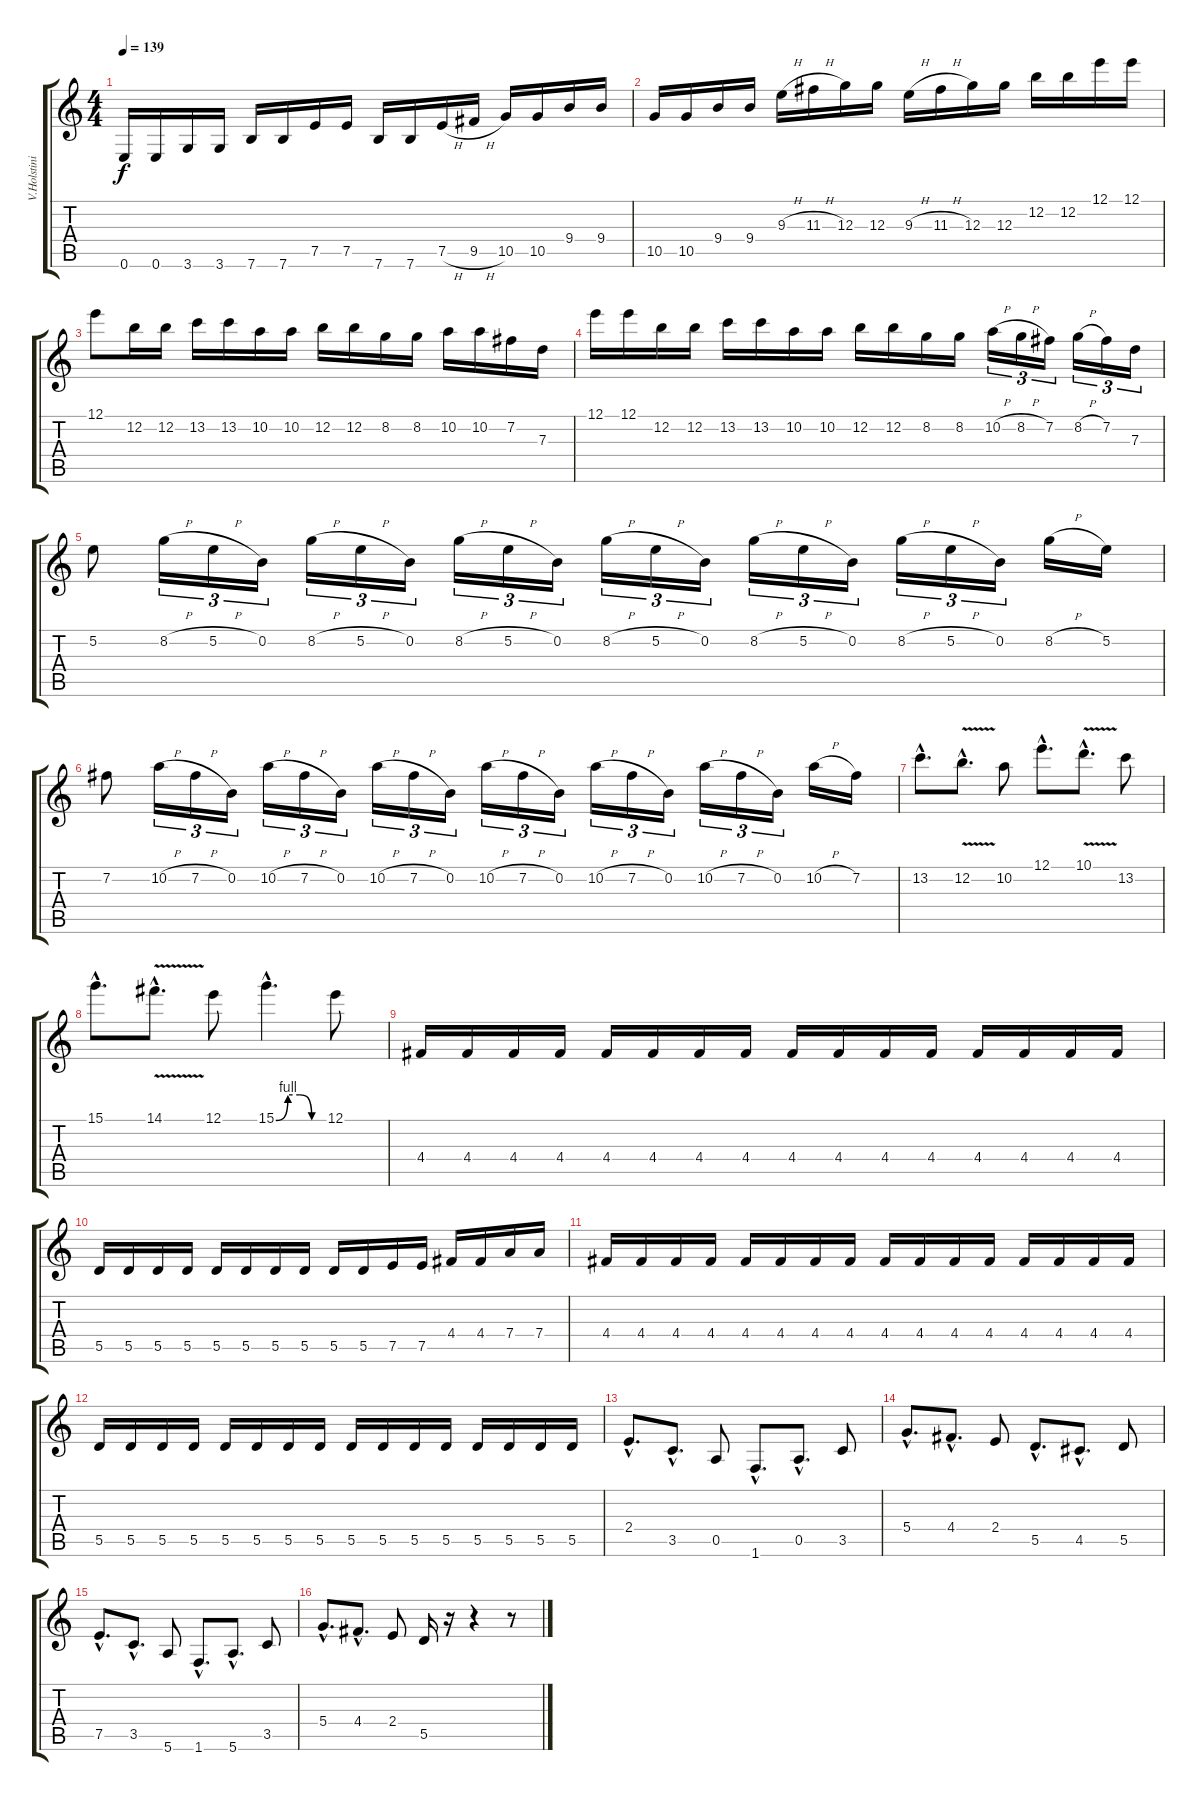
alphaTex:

\track ("V.Holstinin" "V.Holstini") {instrument distortionguitar}
\staff {score tabs}
\tuning (E4 B3 G3 D3 A2 E2) {hide}
\ts (4 4)
\tempo 139
\clef g2
\ks c
0.6.16{dy f} 0.6.16 3.6.16 3.6.16 7.6.16 7.6.16 7.5.16 7.5.16 7.6.16 7.6.16 7.5{h}.16 9.5{h}.16 10.5.16 10.5.16 9.4.16 9.4.16 |
10.5.16 10.5.16 9.4.16 9.4.16 9.3{h}.16 11.3{h}.16 12.3.16 12.3.16 9.3{h}.16 11.3{h}.16 12.3.16 12.3.16 12.2.16 12.2.16 12.1.16 12.1.16 |
12.1.8 12.2.16 12.2.16 13.2.16 13.2.16 10.2.16 10.2.16 12.2.16 12.2.16 8.2.16 8.2.16 10.2.16 10.2.16 7.2.16 7.3.16 |
12.1.16 12.1.16 12.2.16 12.2.16 13.2.16 13.2.16 10.2.16 10.2.16 12.2.16 12.2.16 8.2.16 8.2.16 10.2{h}.16{tu (3 2)} 8.2{h}.16{tu (3 2)} 7.2.16{tu (3 2)} 8.2{h}.16{tu (3 2)} 7.2.16{tu (3 2)} 7.3.16{tu (3 2)} |
5.2.8 8.2{h}.16{tu (3 2)} 5.2{h}.16{tu (3 2)} 0.2.16{tu (3 2)} 8.2{h}.16{tu (3 2)} 5.2{h}.16{tu (3 2)} 0.2.16{tu (3 2)} 8.2{h}.16{tu (3 2)} 5.2{h}.16{tu (3 2)} 0.2.16{tu (3 2)} 8.2{h}.16{tu (3 2)} 5.2{h}.16{tu (3 2)} 0.2.16{tu (3 2)} 8.2{h}.16{tu (3 2)} 5.2{h}.16{tu (3 2)} 0.2.16{tu (3 2)} 8.2{h}.16{tu (3 2)} 5.2{h}.16{tu (3 2)} 0.2.16{tu (3 2)} 8.2{h}.16 5.2.16 |
7.2.8 10.2{h}.16{tu (3 2)} 7.2{h}.16{tu (3 2)} 0.2.16{tu (3 2)} 10.2{h}.16{tu (3 2)} 7.2{h}.16{tu (3 2)} 0.2.16{tu (3 2)} 10.2{h}.16{tu (3 2)} 7.2{h}.16{tu (3 2)} 0.2.16{tu (3 2)} 10.2{h}.16{tu (3 2)} 7.2{h}.16{tu (3 2)} 0.2.16{tu (3 2)} 10.2{h}.16{tu (3 2)} 7.2{h}.16{tu (3 2)} 0.2.16{tu (3 2)} 10.2{h}.16{tu (3 2)} 7.2{h}.16{tu (3 2)} 0.2.16{tu (3 2)} 10.2{h}.16 7.2.16 |
13.2{hac}.8{d} 12.2{v hac}.8{d} 10.2.8 12.1{hac}.8{d} 10.1{v hac}.8{d} 13.2.8 |
15.1{hac}.8{d} 14.1{v hac}.8{d} 12.1.8 15.1{be (custom 0 0 15 4 30 4 45 0 60 0) hac}.4{d} 12.1.8 |
4.4.16 4.4.16 4.4.16 4.4.16 4.4.16 4.4.16 4.4.16 4.4.16 4.4.16 4.4.16 4.4.16 4.4.16 4.4.16 4.4.16 4.4.16 4.4.16 |
5.5.16 5.5.16 5.5.16 5.5.16 5.5.16 5.5.16 5.5.16 5.5.16 5.5.16 5.5.16 7.5.16 7.5.16 4.4.16 4.4.16 7.4.16 7.4.16 |
4.4.16 4.4.16 4.4.16 4.4.16 4.4.16 4.4.16 4.4.16 4.4.16 4.4.16 4.4.16 4.4.16 4.4.16 4.4.16 4.4.16 4.4.16 4.4.16 |
5.5.16 5.5.16 5.5.16 5.5.16 5.5.16 5.5.16 5.5.16 5.5.16 5.5.16 5.5.16 5.5.16 5.5.16 5.5.16 5.5.16 5.5.16 5.5.16 |
2.4{hac}.8{d} 3.5{hac}.8{d} 0.5.8 1.6{hac}.8{d} 0.5{hac}.8{d} 3.5.8 |
5.4{hac}.8{d} 4.4{hac}.8{d} 2.4.8 5.5{hac}.8{d} 4.5{hac}.8{d} 5.5.8 |
7.5{hac}.8{d} 3.5{hac}.8{d} 5.6.8 1.6{hac}.8{d} 5.6{hac}.8{d} 3.5.8 |
5.4{hac}.8{d} 4.4{hac}.8{d} 2.4.8 5.5.16 r.16 r.4 r.8
